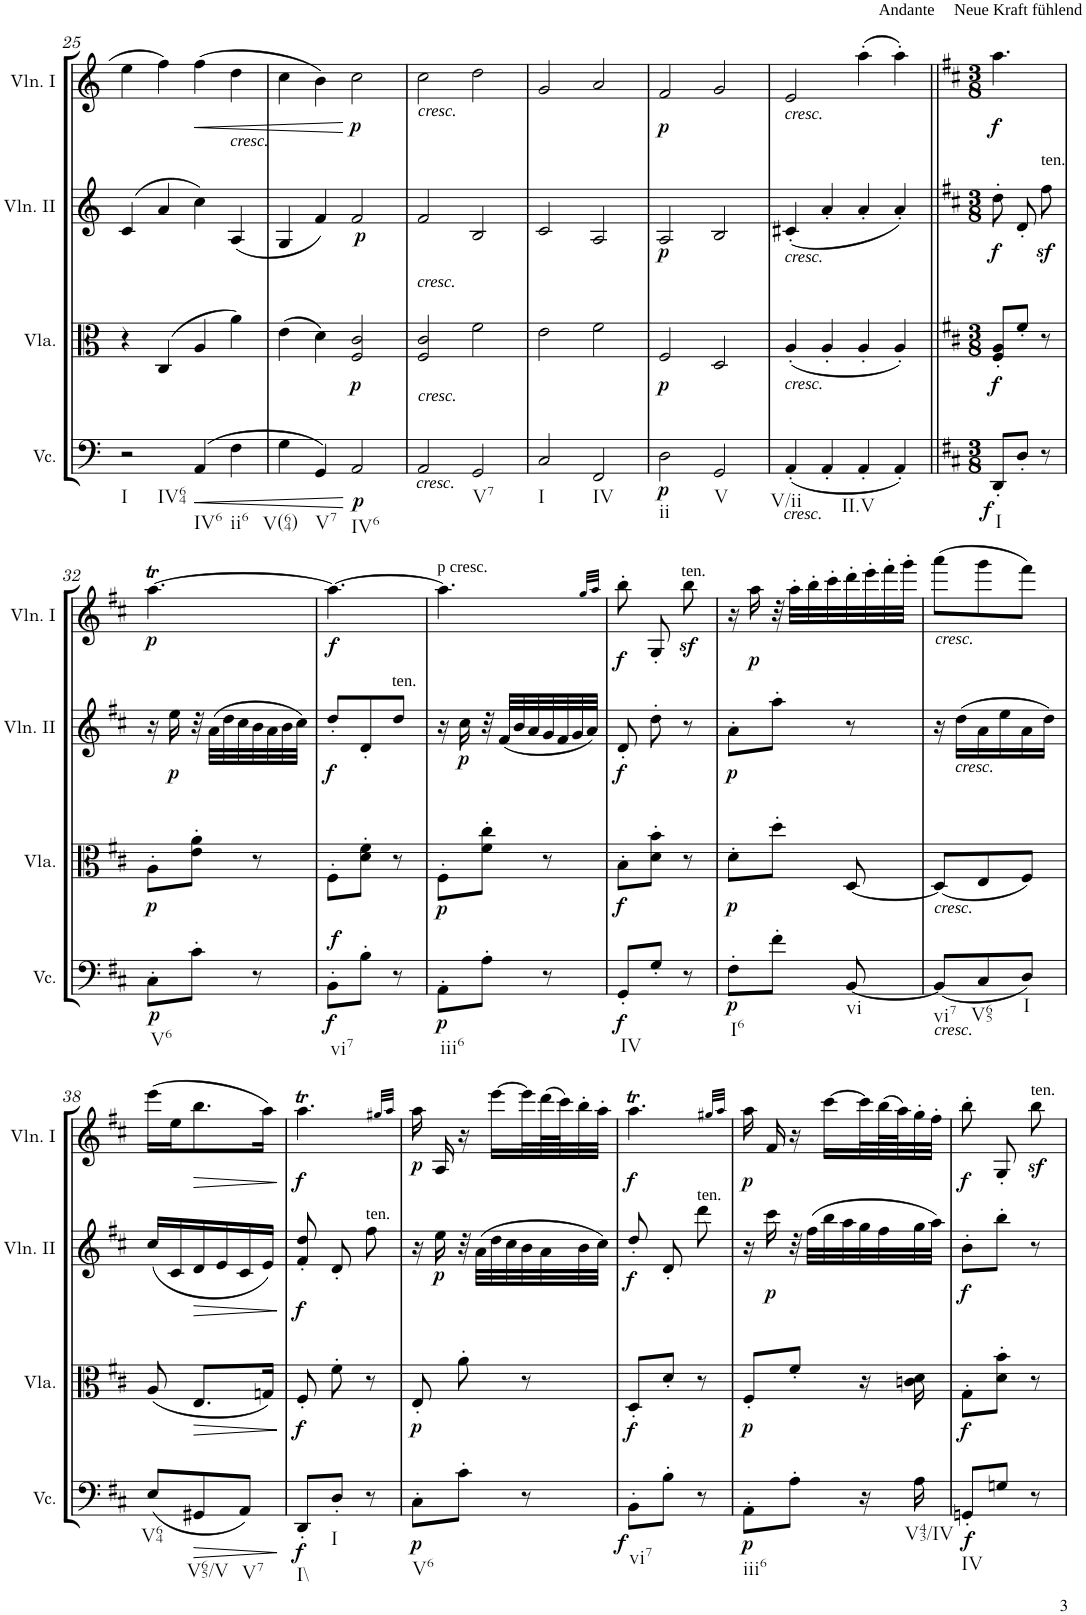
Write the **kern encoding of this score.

**kern	**dynam	**kern	**dynam	**kern	**dynam	**kern	**dynam
*part4	*part4	*part3	*part3	*part2	*part2	*part1	*part1
*staff4	*staff4	*staff3	*staff3	*staff2	*staff2	*staff1	*staff1
*I"Violoncello	*	*I"Viola	*	*I"Violin II	*	*I"Violin I	*
*I'Vc.	*	*I'Vla.	*	*I'Vln. II	*	*I'Vln. I	*
!!LO:PB:g=z
*clefF4	*	*clefC3	*	*clefG2	*	*clefG2	*
*k[]	*	*k[]	*	*k[]	*	*k[]	*
*M4/4	*	*M4/4	*	*M4/4	*	*M4/4	*
*met(c)	*	*met(c)	*	*met(c)	*	*met(c)	*
=25	=25	=25	=25	=25	=25	=25	=25
!LO:TX:b:t=I	!	!	!	!	!	!	!
!LO:TX:b:t=IV64	!	!	!	!	!	!	!
2r	.	4r	.	(4c/	.	4ee\	.
.	.	(4C/	.	4a/	.	4ff\	.
!LO:TX:b:t=IV6	!	!	!	!	!	!	!
!	!LO:HP:b	!	!	!	!	!	!LO:HP:b
(4AA/	<	4A/	.	4cc\)	.	(4ff\	<
!	!	!	!	!LO:TX:a:i:t=cresc.	!	!	!
!LO:TX:b:t=ii6	!	!	!	!	!	!	!
4F\	.	4a\)	.	(4A/	.	4dd\	.
=26	=26	=26	=26	=26	=26	=26	=26
!LO:TX:b:t=V(64)	!	!	!	!	!	!	!
4G\	.	(4e\	.	4G/	.	4cc\	.
!LO:TX:b:t=V7	!	!	!	!	!	!	!
4GG/)	.	4d\)	.	4f/)	.	4b\)	.
!LO:TX:b:t=IV6	!	!	!	!	!	!	!
!	!LO:DY:n=1:b	!	!LO:DY:b	!	!LO:DY:b	!	!LO:DY:n=1:b
2AA/	[ p	2F/ 2c/	p	2f/	p	2cc\	[ p
=27	=27	=27	=27	=27	=27	=27	=27
!	!	!	!	!	!	!LO:TX:b:i:t=cresc.	!
!	!	!LO:TX:a:i:t=cresc.	!	!	!	!	!
!LO:TX:b:i:t=cresc.	!	!	!	!	!	!	!
!LO:TX:a:i:t=cresc.	!	!	!	!	!	!	!
2AA/	.	2F/ 2c/	.	2f/	.	2cc\	.
!LO:TX:b:t=V7	!	!	!	!	!	!	!
2GG/	.	2f\	.	2B/	.	2dd\	.
=28	=28	=28	=28	=28	=28	=28	=28
!LO:TX:b:t=I	!	!	!	!	!	!	!
2C/	.	2e\	.	2c/	.	2g/	.
!LO:TX:b:t=IV	!	!	!	!	!	!	!
2FF/	.	2f\	.	2A/	.	2a/	.
=29	=29	=29	=29	=29	=29	=29	=29
!LO:TX:b:t=ii	!	!	!	!	!	!	!
!	!LO:DY:b	!	!LO:DY:b	!	!LO:DY:b	!	!LO:DY:b
2D\	p	2F/	p	2A/	p	2f/	p
!LO:TX:b:t=V	!	!	!	!	!	!	!
2GG/	.	2D/	.	2B/	.	2g/	.
=30	=30	=30	=30	=30	=30	=30	=30
!	!	!	!	!	!	!LO:TX:b:i:t=cresc.	!
!	!	!	!	!LO:TX:b:i:t=cresc.	!	!	!
!	!	!LO:TX:b:i:t=cresc.	!	!	!	!	!
!LO:TX:b:i:t=cresc.	!	!	!	!	!	!	!
!LO:TX:b:t=V/ii	!	!	!	!	!	!	!
(4AA'/	.	(4A'/	.	(4c#X'/	.	2e/	.
4AA'/	.	4A'/	.	4a'/	.	.	.
!LO:TX:b:t=II.V	!	!	!	!	!	!	!
4AA'/	.	4A'/	.	4a'/	.	(4aa'\	.
!	!	!	!	!	!	!LO:TX:a:t=Andante	!
4AA'/)	.	4A'/)	.	4a'/)	.	4aa'\)	.
=31||	=31||	=31||	=31||	=31||	=31||	=31||	=31||
*k[f#c#]	*	*k[f#c#]	*	*k[f#c#]	*	*k[f#c#]	*
*M3/8	*	*M3/8	*	*M3/8	*	*M3/8	*
!	!	!	!	!	!	!LO:TX:a:t=Neue Kraft fühlend	!
!LO:TX:b:t=I	!	!	!	!	!	!	!
!	!LO:DY:b	!	!LO:DY:b	!	!LO:DY:b	!	!LO:DY:b
8DD'/L	f	8F#/' 8A/'L	f	8dd'\	f	4.aa\	f
8D'/J	.	8f#'/J	.	8d'/	.	.	.
!	!	!	!	!LO:TX:a:t=ten.	!	!	!
8r	.	8r	.	8ff#z<\	.	.	.
!!LO:LB:g=z
=32	=32	=32	=32	=32	=32	=32	=32
!LO:TX:b:t=V6	!	!	!	!	!	!	!
!	!LO:DY:b	!	!LO:DY:b	!	!	!	!LO:DY:b
8C#'\L	p	8A'\L	p	16r	.	[4.aaT\	p
!	!	!	!	!	!LO:DY:b	!	!
.	.	.	.	16ee\	p	.	.
8c#'\J	.	8e\' 8a\'J	.	32r	.	.	.
.	.	.	.	(32a\LLL	.	.	.
.	.	.	.	32dd\	.	.	.
.	.	.	.	32cc#\	.	.	.
8r	.	8r	.	32b\	.	.	.
.	.	.	.	32a\	.	.	.
.	.	.	.	32b\	.	.	.
.	.	.	.	32cc#\JJJ)	.	.	.
=33	=33	=33	=33	=33	=33	=33	=33
!LO:TX:b:t=vi7	!	!	!	!	!	!	!
!	!LO:DY:b	!	!	!	!	!	!
!	!LO:DY:n=1:a	!	!	!	!LO:DY:b	!	!LO:DY:b
8BB'\L	f f	8F#'\L	.	8dd'/L	f	4.aa\_	f
8B'\J	.	8d\' 8f#\'J	.	8d'/	.	.	.
!	!	!	!	!LO:TX:a:t=ten.	!	!	!
8r	.	8r	.	8dd/J	.	.	.
=34	=34	=34	=34	=34	=34	=34	=34
!	!	!	!	!	!	!LO:TX:a:t=p cresc.	!
!LO:TX:b:t=iii6	!	!	!	!	!	!	!
!	!LO:DY:b	!	!LO:DY:b	!	!	!	!
8AA'\L	p	8F#'\L	p	16r	.	4.aa\]	.
!	!	!	!	!	!LO:DY:b	!	!
.	.	.	.	16cc#\	p	.	.
8A'\J	.	8f#\' 8cc#\'J	.	32r	.	.	.
.	.	.	.	(32f#/LLL	.	.	.
.	.	.	.	32b/	.	.	.
.	.	.	.	32a/	.	.	.
8r	.	8r	.	32g/	.	.	.
.	.	.	.	32f#/	.	.	.
.	.	.	.	32g/	.	.	.
.	.	.	.	32a/JJJ)	.	.	.
.	.	.	.	.	.	32qgg/LLL	.
.	.	.	.	.	.	32qaa/JJJ	.
=35	=35	=35	=35	=35	=35	=35	=35
!LO:TX:b:t=IV	!	!	!	!	!	!	!
!	!LO:DY:b	!	!LO:DY:b	!	!LO:DY:b	!	!LO:DY:b
8GG'/L	f	8B'\L	f	8d'/	f	8bb'\	f
8G'/J	.	8d\' 8b\'J	.	8dd'\	.	8G'/	.
!	!	!	!	!	!	!LO:TX:a:t=ten.	!
8r	.	8r	.	8r	.	8bbz<\	.
=36	=36	=36	=36	=36	=36	=36	=36
!LO:TX:b:t=I6	!	!	!	!	!	!	!
!	!LO:DY:b	!	!LO:DY:b	!	!LO:DY:b	!	!
8F#'\L	p	8d'\L	p	8a'\L	p	16r	.
!	!	!	!	!	!	!	!LO:DY:b
.	.	.	.	.	.	16aa\	p
8f#'\J	.	8dd'\J	.	8aa'\J	.	32r	.
.	.	.	.	.	.	32aa'\LLL	.
.	.	.	.	.	.	32bb'\	.
.	.	.	.	.	.	32ccc#'\	.
!LO:TX:b:t=vi	!	!	!	!	!	!	!
[8BB/	.	[8D/	.	8r	.	32ddd'\	.
.	.	.	.	.	.	32eee'\	.
.	.	.	.	.	.	32fff#'\	.
.	.	.	.	.	.	32ggg'\JJJ	.
=37	=37	=37	=37	=37	=37	=37	=37
!	!	!	!	!	!	!LO:TX:b:i:t=cresc.	!
!	!	!LO:TX:b:i:t=cresc.	!	!	!	!	!
!LO:TX:b:i:t=cresc.	!	!	!	!	!	!	!
!LO:TX:b:t=vi7	!	!	!	!	!	!	!
(8BB/L]	.	(8D/L]	.	16r	.	(8aaa\L	.
!	!	!	!	!LO:TX:b:i:t=cresc.	!	!	!
.	.	.	.	(16dd\LL	.	.	.
!LO:TX:b:t=V65	!	!	!	!	!	!	!
8C#/	.	8E/	.	16a\	.	8ggg\	.
.	.	.	.	16ee\	.	.	.
!LO:TX:b:t=I	!	!	!	!	!	!	!
8D/J)	.	8F#/J)	.	16a\	.	8fff#\J)	.
.	.	.	.	16dd\JJ)	.	.	.
!!LO:LB:g=z
=38	=38	=38	=38	=38	=38	=38	=38
!LO:TX:b:t=V64	!	!	!	!	!	!	!
(8E/L	.	(8A/	.	(16cc#/LL	.	(16eee\LL	.
.	.	.	.	16c#/	.	16ee\J	.
!LO:TX:b:t=V65/V	!	!	!	!	!	!	!
!	!LO:HP:b	!	!LO:HP:b	!	!LO:HP:b	!	!LO:HP:b
8GG#X/	>	8.E/L	>	16d/	>	8.bb\	>
.	.	.	.	16e/	.	.	.
!LO:TX:b:t=V7	!	!	!	!	!	!	!
8AA/J)	.	.	.	16c#/	.	.	.
.	.	16Gn/Jk)	.	16e/JJ)	.	16aa\Jk)	.
.	]	.	]	.	]	.	]
=39	=39	=39	=39	=39	=39	=39	=39
!LO:TX:b:t=I\\	!	!	!	!	!	!	!
!	!LO:DY:b	!	!LO:DY:b	!	!LO:DY:b	!	!LO:DY:b
8DD'/L	f	8F#'/	f	8f#/' 8dd/'	f	4.aaT\	f
!LO:TX:b:t=I	!	!	!	!	!	!	!
8D'/J	.	8f#'\	.	8d'/	.	.	.
!	!	!	!	!LO:TX:a:t=ten.	!	!	!
8r	.	8r	.	8ff#\	.	.	.
.	.	.	.	.	.	32qgg#X/LLL	.
.	.	.	.	.	.	32qaa/JJJ	.
=40	=40	=40	=40	=40	=40	=40	=40
!LO:TX:b:t=V6	!	!	!	!	!	!	!
!	!LO:DY:b	!	!LO:DY:b	!	!	!	!LO:DY:b
8C#'\L	p	8E'/	p	16r	.	16aa\	p
!	!	!	!	!	!LO:DY:b	!	!
.	.	.	.	16ee\	p	16A/	.
8c#'\J	.	8a'\	.	32r	.	16r	.
.	.	.	.	(32a\LLL	.	.	.
.	.	.	.	32dd\	.	[16eee\LL	.
.	.	.	.	32cc#\	.	.	.
8r	.	8r	.	32b\	.	32eee\L]	.
.	.	.	.	32a\	.	(64ddd\L	.
.	.	.	.	.	.	64ccc#\J)	.
.	.	.	.	32b\	.	32bb'\	.
.	.	.	.	32cc#\JJJ)	.	32aa'\JJJ	.
=41	=41	=41	=41	=41	=41	=41	=41
!LO:TX:b:t=vi7	!	!	!	!	!	!	!
!	!LO:DY:b	!	!LO:DY:b	!	!LO:DY:b	!	!LO:DY:b
8BB'\L	f	8D'/L	f	8dd'/	f	4.aaT\	f
8B'\J	.	8d'/J	.	8d'/	.	.	.
!	!	!	!	!LO:TX:a:t=ten.	!	!	!
8r	.	8r	.	8ddd\	.	.	.
.	.	.	.	.	.	32qgg#X/LLL	.
.	.	.	.	.	.	32qaa/JJJ	.
=42	=42	=42	=42	=42	=42	=42	=42
!LO:TX:b:t=iii6	!	!	!	!	!	!	!
!	!LO:DY:b	!	!LO:DY:b	!	!	!	!LO:DY:b
8AA'\L	p	8F#'/L	p	16r	.	16aa\	p
!	!	!	!	!	!LO:DY:b	!	!
.	.	.	.	16ccc#\	p	16f#/	.
8A'\J	.	8f#'/J	.	32r	.	16r	.
.	.	.	.	(32ff#\LLL	.	.	.
.	.	.	.	32bb\	.	[16ccc#\LL	.
.	.	.	.	32aa\	.	.	.
16r	.	16r	.	32gg\	.	32ccc#\L]	.
.	.	.	.	32ff#\	.	(64bb\L	.
.	.	.	.	.	.	64aa\J)	.
!LO:TX:b:t=V43/IV	!	!	!	!	!	!	!
16A\	.	16cn\ 16d\	.	32gg\	.	32gg'\	.
.	.	.	.	32aa\JJJ)	.	32ff#'\JJJ	.
=43	=43	=43	=43	=43	=43	=43	=43
!LO:TX:b:t=IV	!	!	!	!	!	!	!
!	!LO:DY:b	!	!LO:DY:b	!	!LO:DY:b	!	!LO:DY:b
8GGn'/L	f	8G'\L	f	8b'\L	f	8bb'\	f
8Gn/J	.	8d\' 8b\'J	.	8bb'\J	.	8G'/	.
!	!	!	!	!	!	!LO:TX:a:t=ten.	!
8r	.	8r	.	8r	.	8bbz<\	.
=	=	=	=	=	=	=	=
*-	*-	*-	*-	*-	*-	*-	*-
